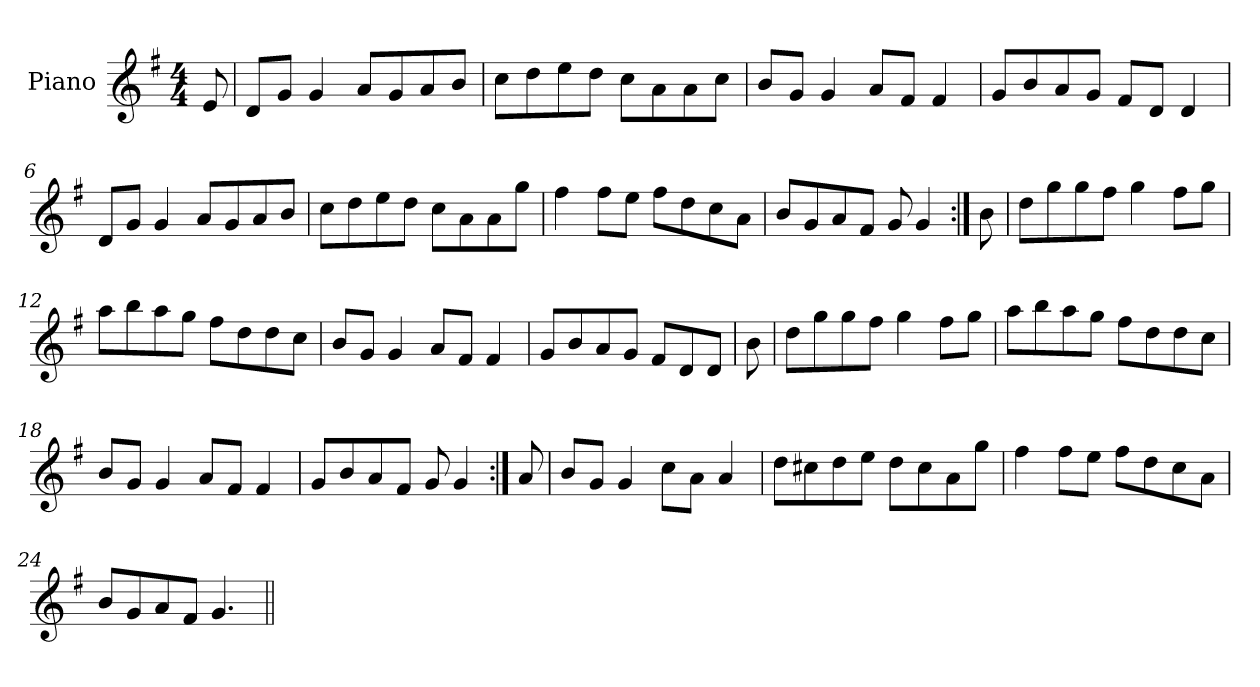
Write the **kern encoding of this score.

**kern
*part1
*staff1
*I"Piano
*I'Pno
*clefG2
*k[f#]
*G:
*M4/4
=1
8e/
=2
8d/L
8g/J
4g/
8a/L
8g/
8a/
8b/J
=3
8cc\L
8dd\
8ee\
8dd\J
8cc\L
8a\
8a\
8cc\J
=4
8b/L
8g/J
4g/
8a/L
8f#/J
4f#/
=5
8g/L
8b/
8a/
8g/J
8f#/L
8d/J
4d/
!!LO:LB:g=z
=6
8d/L
8g/J
4g/
8a/L
8g/
8a/
8b/J
=7
8cc\L
8dd\
8ee\
8dd\J
8cc\L
8a\
8a\
8gg\J
=8
4ff#\
8ff#\L
8ee\J
8ff#\L
8dd\
8cc\
8a\J
=9
8b/L
8g/
8a/
8f#/J
8g/
4g/
=10:|!
8b\
!!LO:LB:g=z
=11
8dd\L
8gg\
8gg\
8ff#\J
4gg\
8ff#\L
8gg\J
=12
8aa\L
8bb\
8aa\
8gg\J
8ff#\L
8dd\
8dd\
8cc\J
=13
8b/L
8g/J
4g/
8a/L
8f#/J
4f#/
=14
8g/L
8b/
8a/
8g/J
8f#/L
8d/
8d/J
=15
8b\
=16
8dd\L
8gg\
8gg\
8ff#\J
4gg\
8ff#\L
8gg\J
!!LO:LB:g=z
=17
8aa\L
8bb\
8aa\
8gg\J
8ff#\L
8dd\
8dd\
8cc\J
=18
8b/L
8g/J
4g/
8a/L
8f#/J
4f#/
=19
8g/L
8b/
8a/
8f#/J
8g/
4g/
=20:|!
8a/
=21
8b/L
8g/J
4g/
8cc\L
8a\J
4a/
!!LO:LB:g=z
=22
8dd\L
8cc#X\
8dd\
8ee\J
8dd\L
8cc#\
8a\
8gg\J
=23
4ff#\
8ff#\L
8ee\J
8ff#\L
8dd\
8cc\
8a\J
=24
8b/L
8g/
8a/
8f#/J
4.g/
=||
*-
